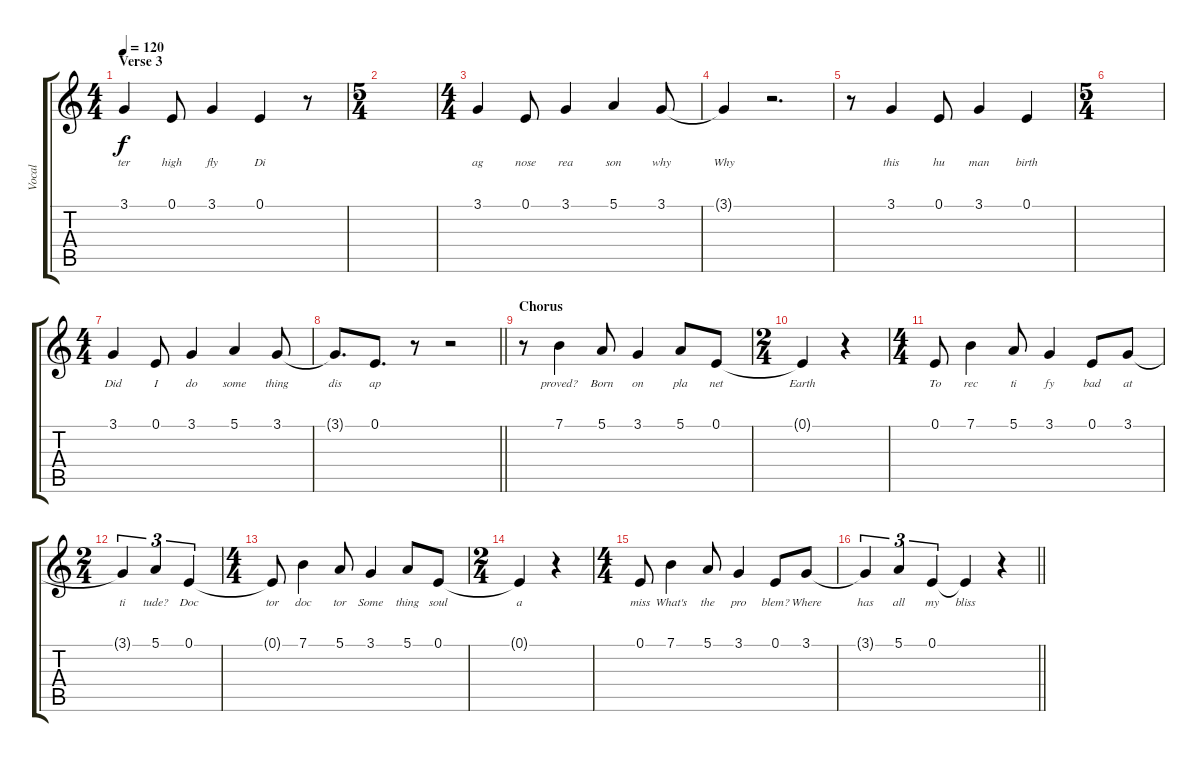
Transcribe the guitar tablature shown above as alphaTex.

\track ("Vocal" "Vocal") {instrument acousticgrandpiano}
\staff {score tabs}
\tuning (E4 B3 G3 D3 A2 E2) {hide}
\ts (4 4)
\section ("" "Verse 3")
\tempo 120
\clef g2
\ks c
3.1.4{lyrics (0 "ter") lyrics (1 "") lyrics (2 "") lyrics (3 "") lyrics (4 "") dy f} 0.1.8{lyrics (0 "high") lyrics (1 "") lyrics (2 "") lyrics (3 "") lyrics (4 "")} 3.1.4{lyrics (0 "fly") lyrics (1 "") lyrics (2 "") lyrics (3 "") lyrics (4 "")} 0.1.4{lyrics (0 "Di") lyrics (1 "") lyrics (2 "") lyrics (3 "") lyrics (4 "")} r.8 |
\ts (5 4)
|
\ts (4 4)
3.1.4{lyrics (0 "ag") lyrics (1 "") lyrics (2 "") lyrics (3 "") lyrics (4 "")} 0.1.8{lyrics (0 "nose") lyrics (1 "") lyrics (2 "") lyrics (3 "") lyrics (4 "")} 3.1.4{lyrics (0 "rea") lyrics (1 "") lyrics (2 "") lyrics (3 "") lyrics (4 "")} 5.1.4{lyrics (0 "son") lyrics (1 "") lyrics (2 "") lyrics (3 "") lyrics (4 "")} 3.1.8{lyrics (0 "why") lyrics (1 "") lyrics (2 "") lyrics (3 "") lyrics (4 "")} |
3.1{t}.4{lyrics (0 "Why") lyrics (1 "") lyrics (2 "") lyrics (3 "") lyrics (4 "")} r.2{d} |
r.8 3.1.4{lyrics (0 "this") lyrics (1 "") lyrics (2 "") lyrics (3 "") lyrics (4 "")} 0.1.8{lyrics (0 "hu") lyrics (1 "") lyrics (2 "") lyrics (3 "") lyrics (4 "")} 3.1.4{lyrics (0 "man") lyrics (1 "") lyrics (2 "") lyrics (3 "") lyrics (4 "")} 0.1.4{lyrics (0 "birth") lyrics (1 "") lyrics (2 "") lyrics (3 "") lyrics (4 "")} |
\ts (5 4)
|
\ts (4 4)
3.1.4{lyrics (0 "Did") lyrics (1 "") lyrics (2 "") lyrics (3 "") lyrics (4 "")} 0.1.8{lyrics (0 "I") lyrics (1 "") lyrics (2 "") lyrics (3 "") lyrics (4 "")} 3.1.4{lyrics (0 "do") lyrics (1 "") lyrics (2 "") lyrics (3 "") lyrics (4 "")} 5.1.4{lyrics (0 "some") lyrics (1 "") lyrics (2 "") lyrics (3 "") lyrics (4 "")} 3.1.8{lyrics (0 "thing") lyrics (1 "") lyrics (2 "") lyrics (3 "") lyrics (4 "")} |
\barLineRight lightlight
3.1{t}.8{d lyrics (0 "dis") lyrics (1 "") lyrics (2 "") lyrics (3 "") lyrics (4 "")} 0.1.8{d lyrics (0 "ap") lyrics (1 "") lyrics (2 "") lyrics (3 "") lyrics (4 "")} r.8 r.2 |
\section ("" "Chorus")
r.8 7.1.4{lyrics (0 "proved?") lyrics (1 "") lyrics (2 "") lyrics (3 "") lyrics (4 "")} 5.1.8{lyrics (0 "Born") lyrics (1 "") lyrics (2 "") lyrics (3 "") lyrics (4 "")} 3.1.4{lyrics (0 "on") lyrics (1 "") lyrics (2 "") lyrics (3 "") lyrics (4 "")} 5.1.8{lyrics (0 "pla") lyrics (1 "") lyrics (2 "") lyrics (3 "") lyrics (4 "")} 0.1.8{lyrics (0 "net") lyrics (1 "") lyrics (2 "") lyrics (3 "") lyrics (4 "")} |
\ts (2 4)
0.1{t}.4{lyrics (0 "Earth") lyrics (1 "") lyrics (2 "") lyrics (3 "") lyrics (4 "")} r.4 |
\ts (4 4)
0.1.8{lyrics (0 "To") lyrics (1 "") lyrics (2 "") lyrics (3 "") lyrics (4 "")} 7.1.4{lyrics (0 "rec") lyrics (1 "") lyrics (2 "") lyrics (3 "") lyrics (4 "")} 5.1.8{lyrics (0 "ti") lyrics (1 "") lyrics (2 "") lyrics (3 "") lyrics (4 "")} 3.1.4{lyrics (0 "fy") lyrics (1 "") lyrics (2 "") lyrics (3 "") lyrics (4 "")} 0.1.8{lyrics (0 "bad") lyrics (1 "") lyrics (2 "") lyrics (3 "") lyrics (4 "")} 3.1.8{lyrics (0 "at") lyrics (1 "") lyrics (2 "") lyrics (3 "") lyrics (4 "")} |
\ts (2 4)
3.1{t}.4{tu (3 2) lyrics (0 "ti") lyrics (1 "") lyrics (2 "") lyrics (3 "") lyrics (4 "")} 5.1.4{tu (3 2) lyrics (0 "tude?") lyrics (1 "") lyrics (2 "") lyrics (3 "") lyrics (4 "")} 0.1.4{tu (3 2) lyrics (0 "Doc") lyrics (1 "") lyrics (2 "") lyrics (3 "") lyrics (4 "")} |
\ts (4 4)
0.1{t}.8{lyrics (0 "tor") lyrics (1 "") lyrics (2 "") lyrics (3 "") lyrics (4 "")} 7.1.4{lyrics (0 "doc") lyrics (1 "") lyrics (2 "") lyrics (3 "") lyrics (4 "")} 5.1.8{lyrics (0 "tor") lyrics (1 "") lyrics (2 "") lyrics (3 "") lyrics (4 "")} 3.1.4{lyrics (0 "Some") lyrics (1 "") lyrics (2 "") lyrics (3 "") lyrics (4 "")} 5.1.8{lyrics (0 "thing") lyrics (1 "") lyrics (2 "") lyrics (3 "") lyrics (4 "")} 0.1.8{lyrics (0 "soul") lyrics (1 "") lyrics (2 "") lyrics (3 "") lyrics (4 "")} |
\ts (2 4)
0.1{t}.4{lyrics (0 "a") lyrics (1 "") lyrics (2 "") lyrics (3 "") lyrics (4 "")} r.4 |
\ts (4 4)
0.1.8{lyrics (0 "miss") lyrics (1 "") lyrics (2 "") lyrics (3 "") lyrics (4 "")} 7.1.4{lyrics (0 "What's") lyrics (1 "") lyrics (2 "") lyrics (3 "") lyrics (4 "")} 5.1.8{lyrics (0 "the") lyrics (1 "") lyrics (2 "") lyrics (3 "") lyrics (4 "")} 3.1.4{lyrics (0 "pro") lyrics (1 "") lyrics (2 "") lyrics (3 "") lyrics (4 "")} 0.1.8{lyrics (0 "blem?") lyrics (1 "") lyrics (2 "") lyrics (3 "") lyrics (4 "")} 3.1.8{lyrics (0 "Where") lyrics (1 "") lyrics (2 "") lyrics (3 "") lyrics (4 "")} |
\barLineRight lightlight
3.1{t}.4{tu (3 2) lyrics (0 "has") lyrics (1 "") lyrics (2 "") lyrics (3 "") lyrics (4 "")} 5.1.4{tu (3 2) lyrics (0 "all") lyrics (1 "") lyrics (2 "") lyrics (3 "") lyrics (4 "")} 0.1.4{tu (3 2) lyrics (0 "my") lyrics (1 "") lyrics (2 "") lyrics (3 "") lyrics (4 "")} 0.1{t}.4{lyrics (0 "bliss") lyrics (1 "") lyrics (2 "") lyrics (3 "") lyrics (4 "")} r.4
